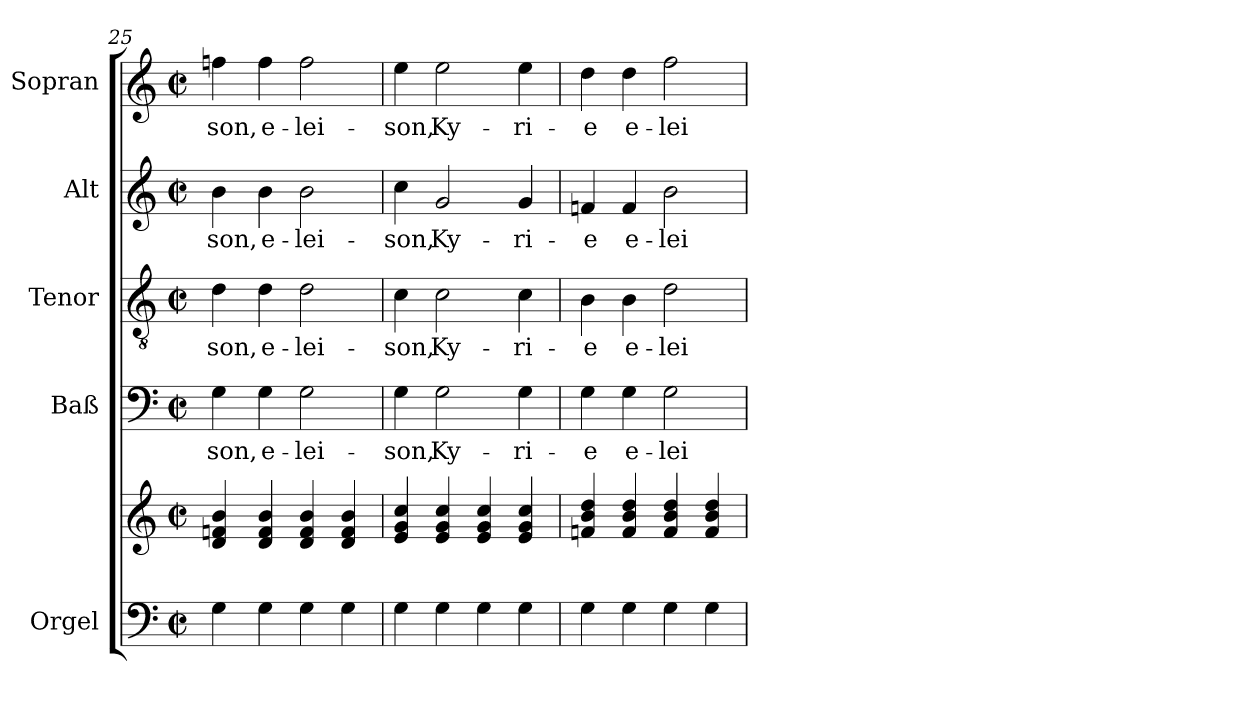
**kern	**kern	**kern	**text	**kern	**text	**kern	**text	**kern	**text
*part5	*part5	*part4	*part4	*part3	*part3	*part2	*part2	*part1	*part1
*staff6	*staff5	*staff4	*staff4	*staff3	*staff3	*staff2	*staff2	*staff1	*staff1
*I"Orgel	*	*I"Baß	*	*I"Tenor	*	*I"Alt	*	*I"Sopran	*
*clefF4	*clefG2	*clefF4	*	*clefGv2	*	*clefG2	*	*clefG2	*
*k[]	*k[]	*k[]	*	*k[]	*	*k[]	*	*k[]	*
*C:	*C:	*C:	*	*C:	*	*C:	*	*C:	*
*M2/2	*M2/2	*M2/2	*	*M2/2	*	*M2/2	*	*M2/2	*
*met(c|)	*met(c|)	*met(c|)	*	*met(c|)	*	*met(c|)	*	*met(c|)	*
=25	=25	=25	=25	=25	=25	=25	=25	=25	=25
!	!	!	!LO:LY:b	!	!LO:LY:b	!	!LO:LY:b	!	!LO:LY:b
4G\	4d/ 4fn/ 4b/	4G\	-son,	4d\	-son,	4b\	-son,	4ffn\	-son,
!	!	!	!LO:LY:b	!	!LO:LY:b	!	!LO:LY:b	!	!LO:LY:b
4G\	4d/ 4f/ 4b/	4G\	e-	4d\	e-	4b\	e-	4ff\	e-
!	!	!	!LO:LY:b	!	!LO:LY:b	!	!LO:LY:b	!	!LO:LY:b
4G\	4d/ 4f/ 4b/	2G\	-lei-	2d\	-lei-	2b\	-lei-	2ff\	-lei-
4G\	4d/ 4f/ 4b/	.	.	.	.	.	.	.	.
!!LO:LB:g=z
=26	=26	=26	=26	=26	=26	=26	=26	=26	=26
!	!	!	!LO:LY:b	!	!LO:LY:b	!	!LO:LY:b	!	!LO:LY:b
4G\	4e/ 4g/ 4cc/	4G\	-son,	4c\	-son,	4cc\	-son,	4ee\	-son,
!	!	!	!LO:LY:b	!	!LO:LY:b	!	!LO:LY:b	!	!LO:LY:b
4G\	4e/ 4g/ 4cc/	2G\	Ky-	2c\	Ky-	2g/	Ky-	2ee\	Ky-
4G\	4e/ 4g/ 4cc/	.	.	.	.	.	.	.	.
!	!	!	!LO:LY:b	!	!LO:LY:b	!	!LO:LY:b	!	!LO:LY:b
4G\	4e/ 4g/ 4cc/	4G\	-ri-	4c\	-ri-	4g/	-ri-	4ee\	-ri-
=27	=27	=27	=27	=27	=27	=27	=27	=27	=27
!	!	!	!LO:LY:b	!	!LO:LY:b	!	!LO:LY:b	!	!LO:LY:b
4G\	4fn/ 4b/ 4dd/	4G\	-e	4B\	-e	4fn/	-e	4dd\	-e
!	!	!	!LO:LY:b	!	!LO:LY:b	!	!LO:LY:b	!	!LO:LY:b
4G\	4f/ 4b/ 4dd/	4G\	e-	4B\	e-	4f/	e-	4dd\	e-
!	!	!	!LO:LY:b	!	!LO:LY:b	!	!LO:LY:b	!	!LO:LY:b
4G\	4f/ 4b/ 4dd/	2G\	-lei-	2d\	-lei-	2b\	-lei-	2ff\	-lei-
4G\	4f/ 4b/ 4dd/	.	.	.	.	.	.	.	.
=	=	=	=	=	=	=	=	=	=
*-	*-	*-	*-	*-	*-	*-	*-	*-	*-
